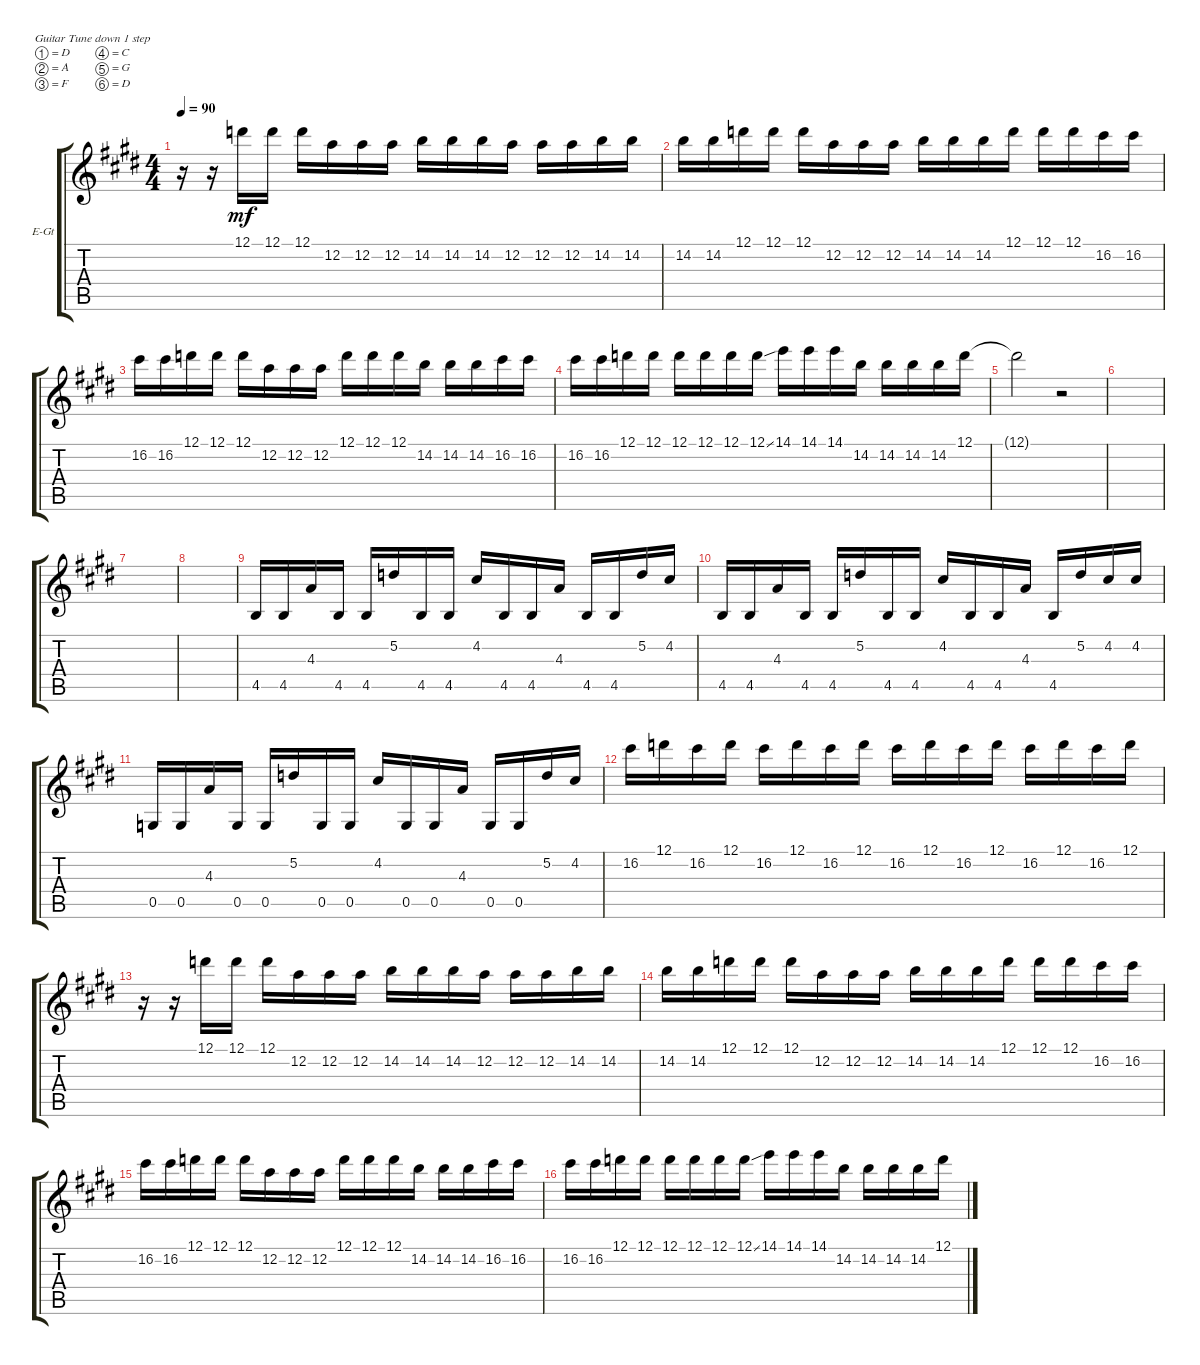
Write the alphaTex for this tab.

\defaultSystemsLayout 4
\bracketExtendMode groupsimilarinstruments
\firstSystemTrackNameOrientation horizontal
\otherSystemsTrackNameOrientation horizontal
\track ("Electric Guitar" "E-Gt") {instrument distortionguitar}
\staff {score tabs}
\tuning (D4 A3 F3 C3 G2 D2)
\ts (4 4)
\tempo 90
\clef g2
\scale
0.487395
\ks e
r.16{dy mf instrument distortionguitar} r.16 12.1.16 12.1.16 12.1.16 12.2.16 12.2.16 12.2.16 14.2.16 14.2.16 14.2.16 12.2.16 12.2.16 12.2.16 14.2.16 14.2.16 |
\scale
0.256303 14.2.16 14.2.16 12.1.16 12.1.16 12.1.16 12.2.16 12.2.16 12.2.16 14.2.16 14.2.16 14.2.16 12.1.16 12.1.16 12.1.16 16.2.16 16.2.16 |
\scale
0.549342
\scale
0.256303 16.2.16 16.2.16 12.1.16 12.1.16 12.1.16 12.2.16 12.2.16 12.2.16 12.1.16 12.1.16 12.1.16 14.2.16 14.2.16 14.2.16 16.2.16 16.2.16 |
\scale
0.450658 16.2.16 16.2.16 12.1.16 12.1.16 12.1.16 12.1.16 12.1.16 12.1{ss}.16 14.1.16 14.1.16 14.1.16 14.2.16 14.2.16 14.2.16 14.2.16 12.1.16 |
12.1{t}.2 r.2 |
|
|
|
4.5.16 4.5.16 4.3.16 4.5.16 4.5.16 5.2.16 4.5.16 4.5.16 4.2.16 4.5.16 4.5.16 4.3.16 4.5.16 4.5.16 5.2.16 4.2.16 |
4.5.16 4.5.16 4.3.16 4.5.16 4.5.16 5.2.16 4.5.16 4.5.16 4.2.16 4.5.16 4.5.16 4.3.16 4.5.16 5.2.16 4.2.16 4.2.16 |
0.5.16 0.5.16 4.3.16 0.5.16 0.5.16 5.2.16 0.5.16 0.5.16 4.2.16 0.5.16 0.5.16 4.3.16 0.5.16 0.5.16 5.2.16 4.2.16 |
16.2.16 12.1.16 16.2.16 12.1.16 16.2.16 12.1.16 16.2.16 12.1.16 16.2.16 12.1.16 16.2.16 12.1.16 16.2.16 12.1.16 16.2.16 12.1.16 |
r.16 r.16 12.1.16 12.1.16 12.1.16 12.2.16 12.2.16 12.2.16 14.2.16 14.2.16 14.2.16 12.2.16 12.2.16 12.2.16 14.2.16 14.2.16 |
14.2.16 14.2.16 12.1.16 12.1.16 12.1.16 12.2.16 12.2.16 12.2.16 14.2.16 14.2.16 14.2.16 12.1.16 12.1.16 12.1.16 16.2.16 16.2.16 |
16.2.16 16.2.16 12.1.16 12.1.16 12.1.16 12.2.16 12.2.16 12.2.16 12.1.16 12.1.16 12.1.16 14.2.16 14.2.16 14.2.16 16.2.16 16.2.16 |
\scale
0.543897 16.2.16 16.2.16 12.1.16 12.1.16 12.1.16 12.1.16 12.1.16 12.1{ss}.16 14.1.16 14.1.16 14.1.16 14.2.16 14.2.16 14.2.16 14.2.16 12.1.16
